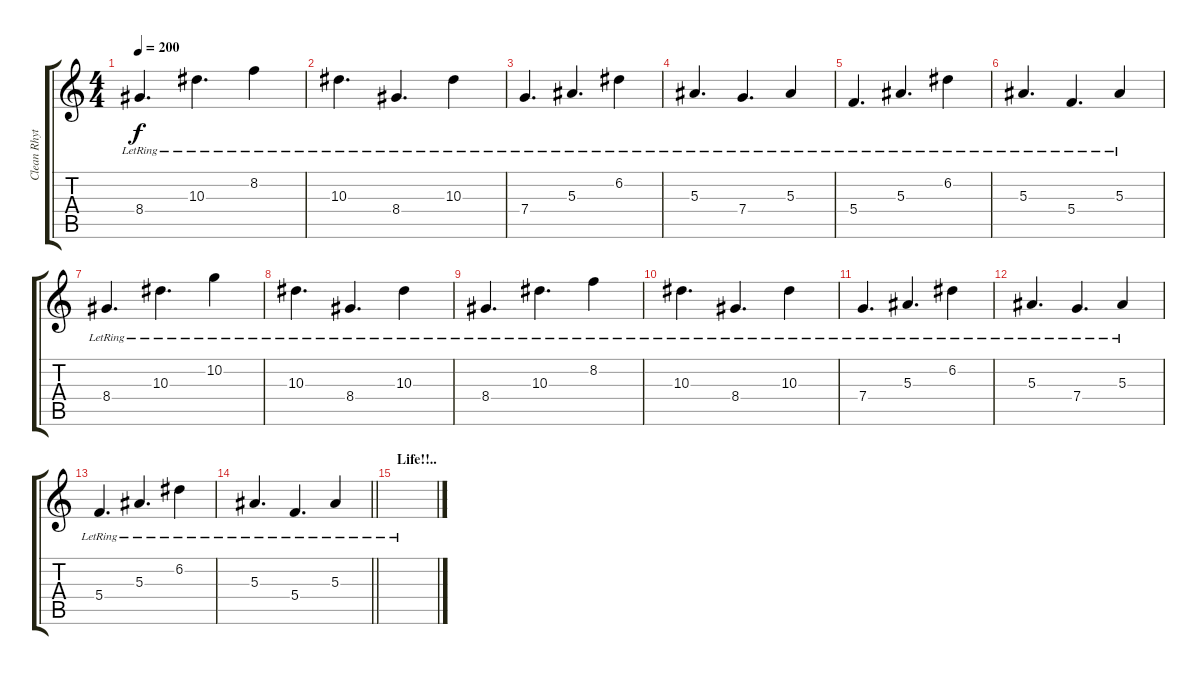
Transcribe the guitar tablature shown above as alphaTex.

\track ("Clean Rhythm Middle-Esque" "Clean Rhyt") {instrument electricguitarclean}
\staff {score tabs}
\tuning (D4 A3 F3 C3 G2 C2) {hide}
\ts (4 4)
\tempo 200
\clef g2
\ks c
8.4{lr}.4{d dy f} 10.3{lr}.4{d} 8.2{lr}.4 |
10.3{lr}.4{d} 8.4{lr}.4{d} 10.3{lr}.4 |
7.4{lr}.4{d} 5.3{lr}.4{d} 6.2{lr}.4 |
5.3{lr}.4{d} 7.4{lr}.4{d} 5.3{lr}.4 |
5.4{lr}.4{d} 5.3{lr}.4{d} 6.2{lr}.4 |
5.3{lr}.4{d} 5.4{lr}.4{d} 5.3{lr}.4 |
8.4{lr}.4{d} 10.3{lr}.4{d} 10.2{lr}.4 |
10.3{lr}.4{d} 8.4{lr}.4{d} 10.3{lr}.4 |
8.4{lr}.4{d} 10.3{lr}.4{d} 8.2{lr}.4 |
10.3{lr}.4{d} 8.4{lr}.4{d} 10.3{lr}.4 |
7.4{lr}.4{d} 5.3{lr}.4{d} 6.2{lr}.4 |
5.3{lr}.4{d} 7.4{lr}.4{d} 5.3{lr}.4 |
5.4{lr}.4{d} 5.3{lr}.4{d} 6.2{lr}.4 |
\barLineRight lightlight
5.3{lr}.4{d} 5.4{lr}.4{d} 5.3{lr}.4 |
\section ("" "Life!!..")
